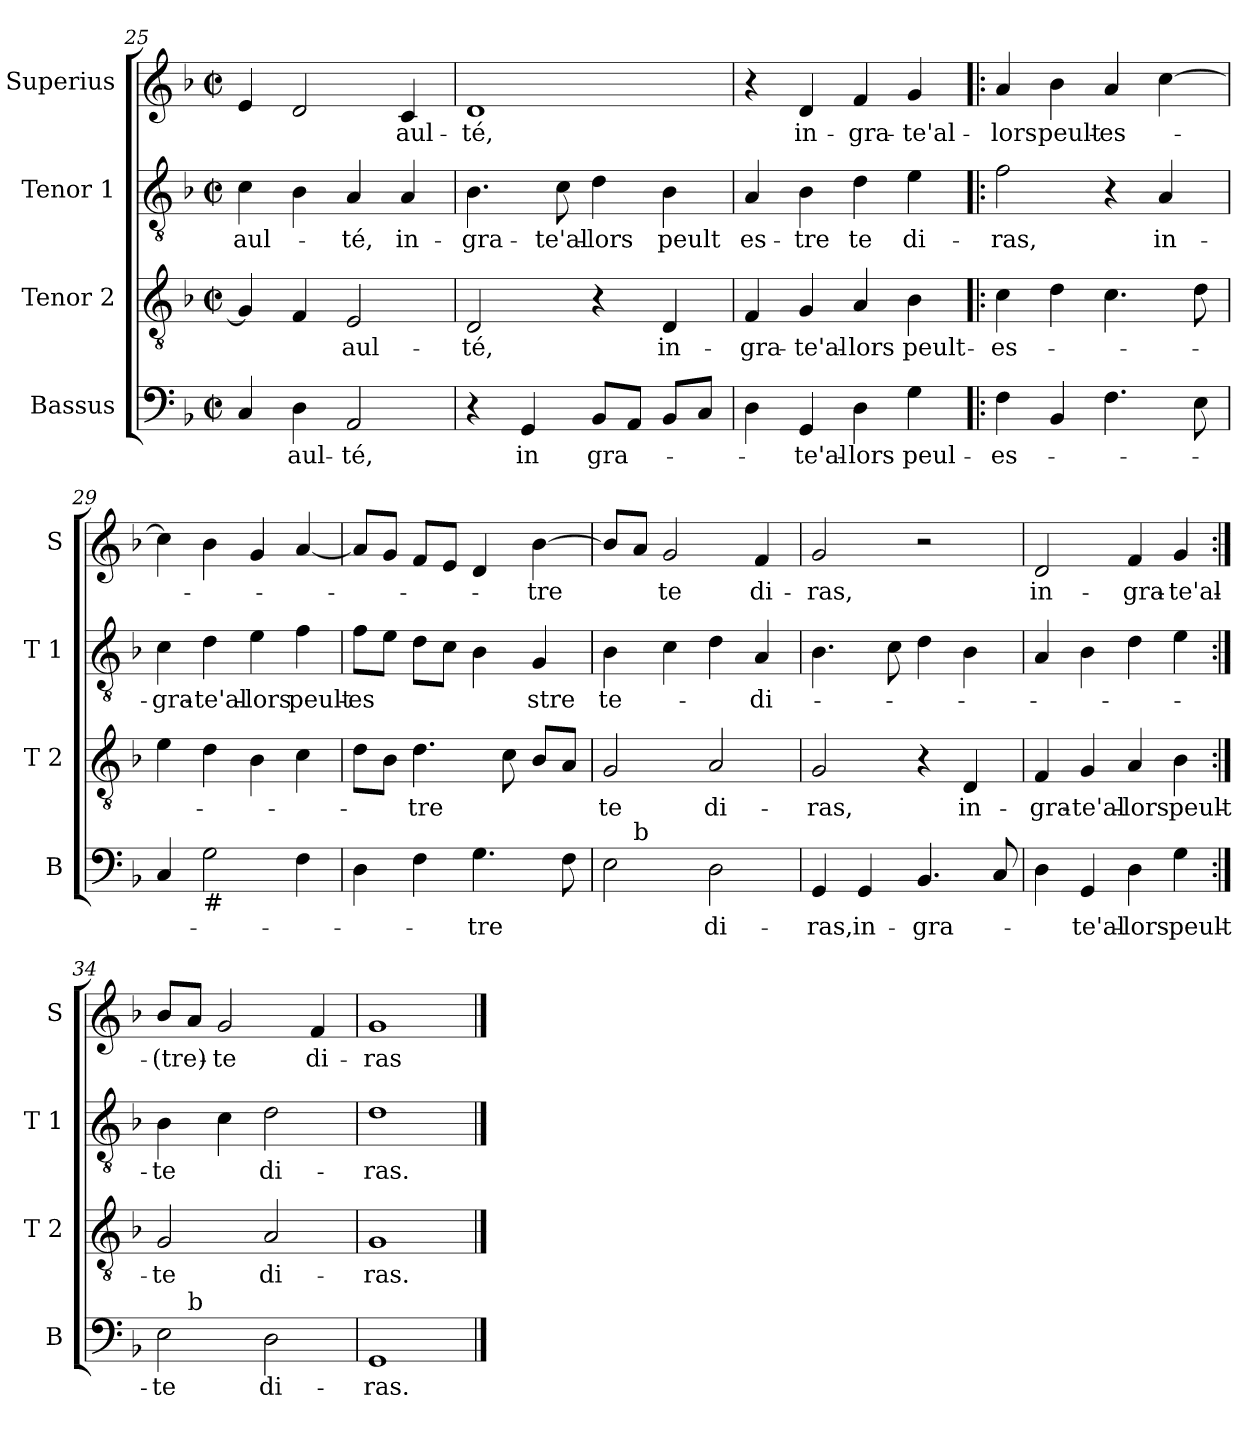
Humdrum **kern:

**kern	**text	**kern	**text	**kern	**text	**kern	**text
*part4	*part4	*part3	*part3	*part2	*part2	*part1	*part1
*staff4	*staff4	*staff3	*staff3	*staff2	*staff2	*staff1	*staff1
*I"Bassus	*	*I"Tenor 2	*	*I"Tenor 1	*	*I"Superius	*
*I'B	*	*I'T 2	*	*I'T 1	*	*I'S	*
!!LO:LB:g=z
*clefF4	*	*clefGv2	*	*clefGv2	*	*clefG2	*
*k[b-]	*	*k[b-]	*	*k[b-]	*	*k[b-]	*
*F:	*	*F:	*	*F:	*	*F:	*
*M2/2	*	*M2/2	*	*M2/2	*	*M2/2	*
*met(c|)	*	*met(c|)	*	*met(c|)	*	*met(c|)	*
=25	=25	=25	=25	=25	=25	=25	=25
4C/	.	4G/]	.	4c\	-aul-	4e/	.
4D\	-aul-	4F/	.	4B-\	.	2d/	.
2AA/	-té,	2E/	-aul-	4A/	-té,	.	.
.	.	.	.	4A/	in-	4c/	-aul-
=26	=26	=26	=26	=26	=26	=26	=26
4r	.	2D/	-té,	4.B-\	-gra-	1d	-té,
4GG/	in	.	.	.	.	.	.
.	.	.	.	8c\	-te'al-	.	.
8BB-/L	gra-	4r	.	4d\	-lors	.	.
8AA/J	.	.	.	.	.	.	.
8BB-/L	.	4D/	in-	4B-\	peult	.	.
8C/J	.	.	.	.	.	.	.
=27	=27	=27	=27	=27	=27	=27	=27
4D\	.	4F/	-gra-	4A/	es-	4r	.
4GG/	-te'al-	4G/	-te'al-	4B-\	-tre	4d/	in-
4D\	-lors	4A/	-lors	4d\	te	4f/	-gra-
4G\	peul-	4B-\	peult-	4e\	di-	4g/	-te'al-
=28!|:	=28!|:	=28!|:	=28!|:	=28!|:	=28!|:	=28!|:	=28!|:
4F\	-es-	4c\	-es-	2f\	-ras,	4a/	-lors
4BB-/	.	4d\	.	.	.	4b-\	peult-
4.F\	.	4.c\	.	4r	.	4a/	-es-
.	.	.	.	4A/	in-	[4cc\	.
8E\	.	8d\	.	.	.	.	.
=29	=29	=29	=29	=29	=29	=29	=29
4C/	.	4e\	.	4c\	-gra-	4cc\]	.
!LO:TX:b:t=#	!	!	!	!	!	!	!
2G\	.	4d\	.	4d\	-te'al-	4b-\	.
.	.	4B-\	.	4e\	-lors	4g/	.
4F\	.	4c\	.	4f\	peult-	[4a/	.
!!LO:LB:g=z
=30	=30	=30	=30	=30	=30	=30	=30
4D\	.	8d\L	.	8f\L	-es	8a/L]	.
.	.	8B-\J	.	8e\J	.	8g/J	.
4F\	.	4.d\	-tre	8d\L	.	8f/L	.
.	.	.	.	8c\J	.	8e/J	.
4.G\	-tre	.	.	4B-\	.	4d/	.
.	.	8c\	.	.	.	.	.
.	.	8B-/L	.	4G/	stre	[4b-\	-tre
8F\	.	8A/J	.	.	.	.	.
=31	=31	=31	=31	=31	=31	=31	=31
*^	*	*	*	*	*	*	*
2E\	8ryy	.	2G/	te	4B-\	te-	8b-/L]	.
!	!LO:TX:a:t=b	!	!	!	!	!	!	!
.	2..ryy	.	.	.	.	.	8a/J	.
.	.	.	.	.	4c\	.	2g/	te
2D\	.	di-	2A/	di-	4d\	.	.	.
.	.	.	.	.	4A/	-di-	4f/	di-
*v	*v	*	*	*	*	*	*	*
=32	=32	=32	=32	=32	=32	=32	=32
4GG/	-ras,	2G/	-ras,	4.B-\	.	2g/	-ras,
4GG/	in-	.	.	.	.	.	.
.	.	.	.	8c\	.	.	.
4.BB-/	-gra-	4r	.	4d\	.	2r	.
.	.	4D/	in-	4B-\	.	.	.
8C/	.	.	.	.	.	.	.
=33	=33	=33	=33	=33	=33	=33	=33
4D\	.	4F/	-gra-	4A/	.	2d/	in-
4GG/	-te'al-	4G/	-te'al-	4B-\	.	.	.
4D\	-lors	4A/	-lors	4d\	.	4f/	-gra-
4G\	peult-	4B-\	peult-	4e\	.	4g/	-te'al-
=34:|!	=34:|!	=34:|!	=34:|!	=34:|!	=34:|!	=34:|!	=34:|!
*^	*	*	*	*	*	*	*
2E\	8ryy	-te	2G/	-te	4B-\	-te	8b-/L	-(tre)-
!	!LO:TX:a:t=b	!	!	!	!	!	!	!
.	2..ryy	.	.	.	.	.	8a/J	.
.	.	.	.	.	4c\	.	2g/	-te
2D\	.	di-	2A/	di-	2d\	di-	.	.
.	.	.	.	.	.	.	4f/	di-
*v	*v	*	*	*	*	*	*	*
=35	=35	=35	=35	=35	=35	=35	=35
1GG	-ras.	1G	-ras.	1d	-ras.	1g	-ras
==	==	==	==	==	==	==	==
*-	*-	*-	*-	*-	*-	*-	*-
